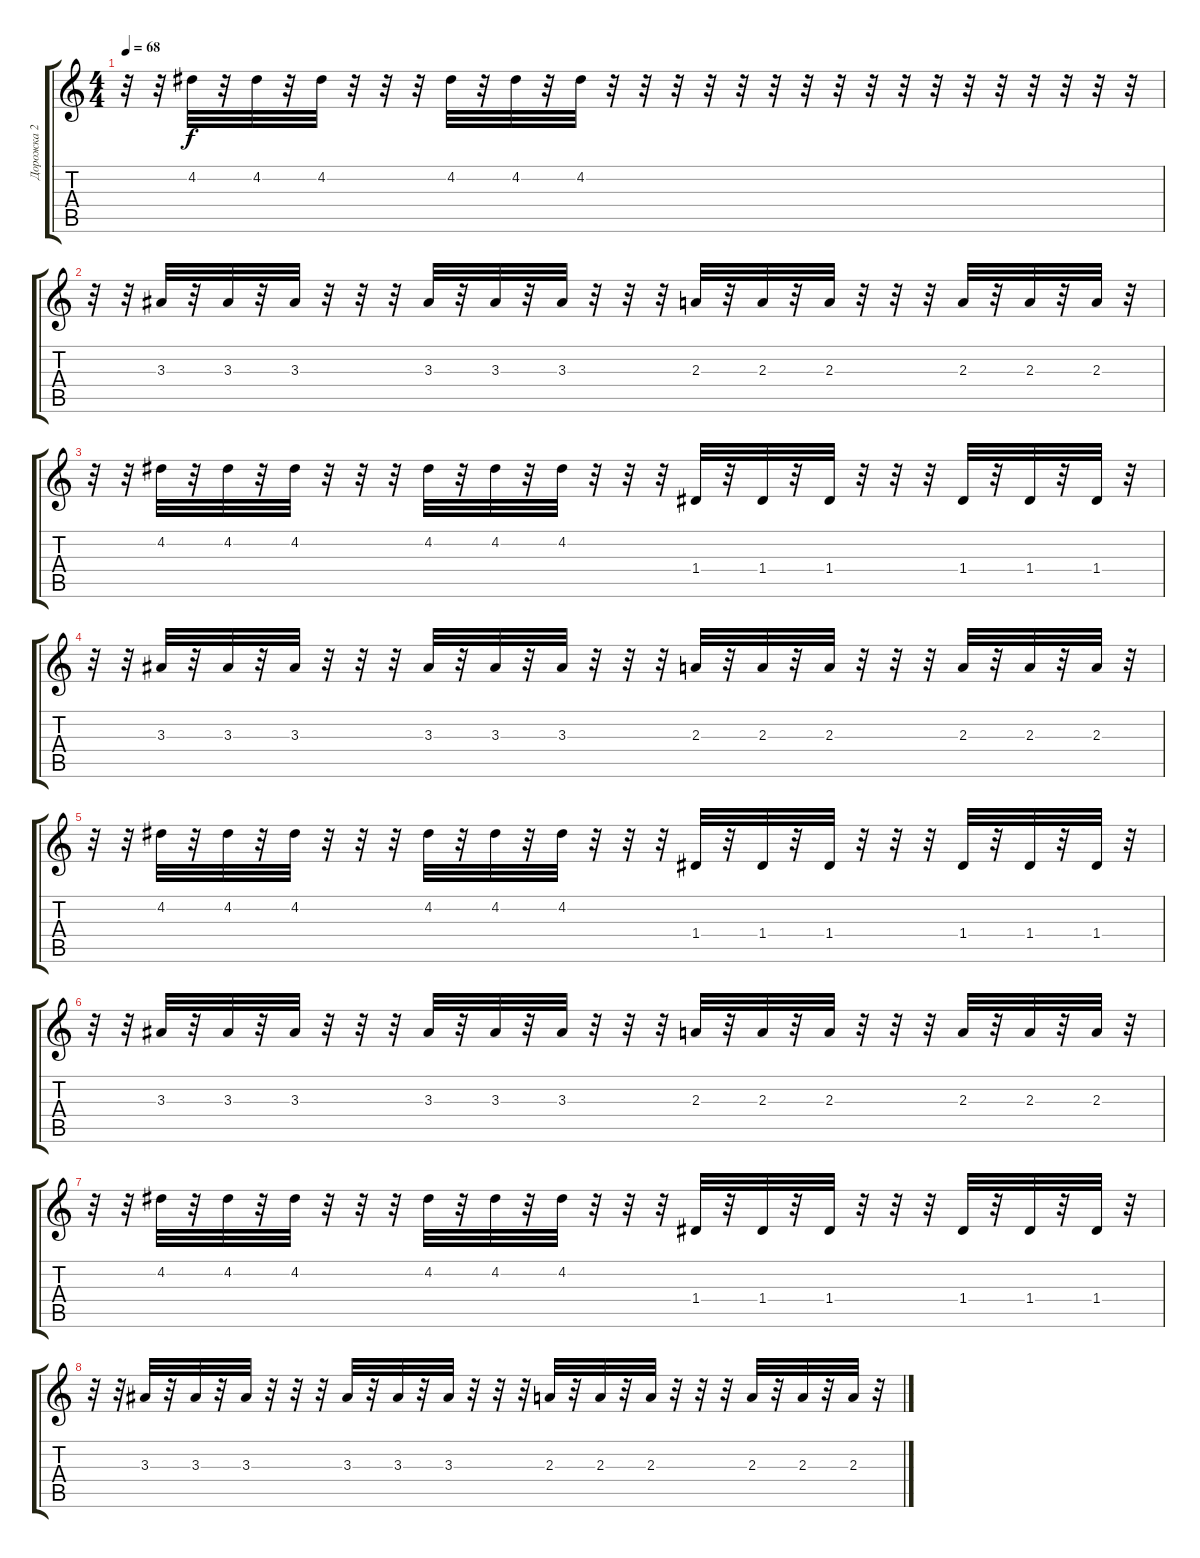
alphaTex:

\track ("Дорожка 2" "Дорожка 2") {instrument electricbassfinger}
\staff {score tabs}
\tuning (E4 B3 G3 D3 A2 E2) {hide}
\ts (4 4)
\tempo 68
\clef g2
\ks c
r.32{dy f} r.32 4.2.32 r.32 4.2.32 r.32 4.2.32 r.32 r.32 r.32 4.2.32 r.32 4.2.32 r.32 4.2.32 r.32 r.32 r.32 r.32 r.32 r.32 r.32 r.32 r.32 r.32 r.32 r.32 r.32 r.32 r.32 r.32 r.32 |
r.32 r.32 3.3.32 r.32 3.3.32 r.32 3.3.32 r.32 r.32 r.32 3.3.32 r.32 3.3.32 r.32 3.3.32 r.32 r.32 r.32 2.3.32 r.32 2.3.32 r.32 2.3.32 r.32 r.32 r.32 2.3.32 r.32 2.3.32 r.32 2.3.32 r.32 |
r.32 r.32 4.2.32 r.32 4.2.32 r.32 4.2.32 r.32 r.32 r.32 4.2.32 r.32 4.2.32 r.32 4.2.32 r.32 r.32 r.32 1.4.32 r.32 1.4.32 r.32 1.4.32 r.32 r.32 r.32 1.4.32 r.32 1.4.32 r.32 1.4.32 r.32 |
r.32 r.32 3.3.32 r.32 3.3.32 r.32 3.3.32 r.32 r.32 r.32 3.3.32 r.32 3.3.32 r.32 3.3.32 r.32 r.32 r.32 2.3.32 r.32 2.3.32 r.32 2.3.32 r.32 r.32 r.32 2.3.32 r.32 2.3.32 r.32 2.3.32 r.32 |
r.32 r.32 4.2.32 r.32 4.2.32 r.32 4.2.32 r.32 r.32 r.32 4.2.32 r.32 4.2.32 r.32 4.2.32 r.32 r.32 r.32 1.4.32 r.32 1.4.32 r.32 1.4.32 r.32 r.32 r.32 1.4.32 r.32 1.4.32 r.32 1.4.32 r.32 |
r.32 r.32 3.3.32 r.32 3.3.32 r.32 3.3.32 r.32 r.32 r.32 3.3.32 r.32 3.3.32 r.32 3.3.32 r.32 r.32 r.32 2.3.32 r.32 2.3.32 r.32 2.3.32 r.32 r.32 r.32 2.3.32 r.32 2.3.32 r.32 2.3.32 r.32 |
r.32 r.32 4.2.32 r.32 4.2.32 r.32 4.2.32 r.32 r.32 r.32 4.2.32 r.32 4.2.32 r.32 4.2.32 r.32 r.32 r.32 1.4.32 r.32 1.4.32 r.32 1.4.32 r.32 r.32 r.32 1.4.32 r.32 1.4.32 r.32 1.4.32 r.32 |
r.32 r.32 3.3.32 r.32 3.3.32 r.32 3.3.32 r.32 r.32 r.32 3.3.32 r.32 3.3.32 r.32 3.3.32 r.32 r.32 r.32 2.3.32 r.32 2.3.32 r.32 2.3.32 r.32 r.32 r.32 2.3.32 r.32 2.3.32 r.32 2.3.32 r.32
